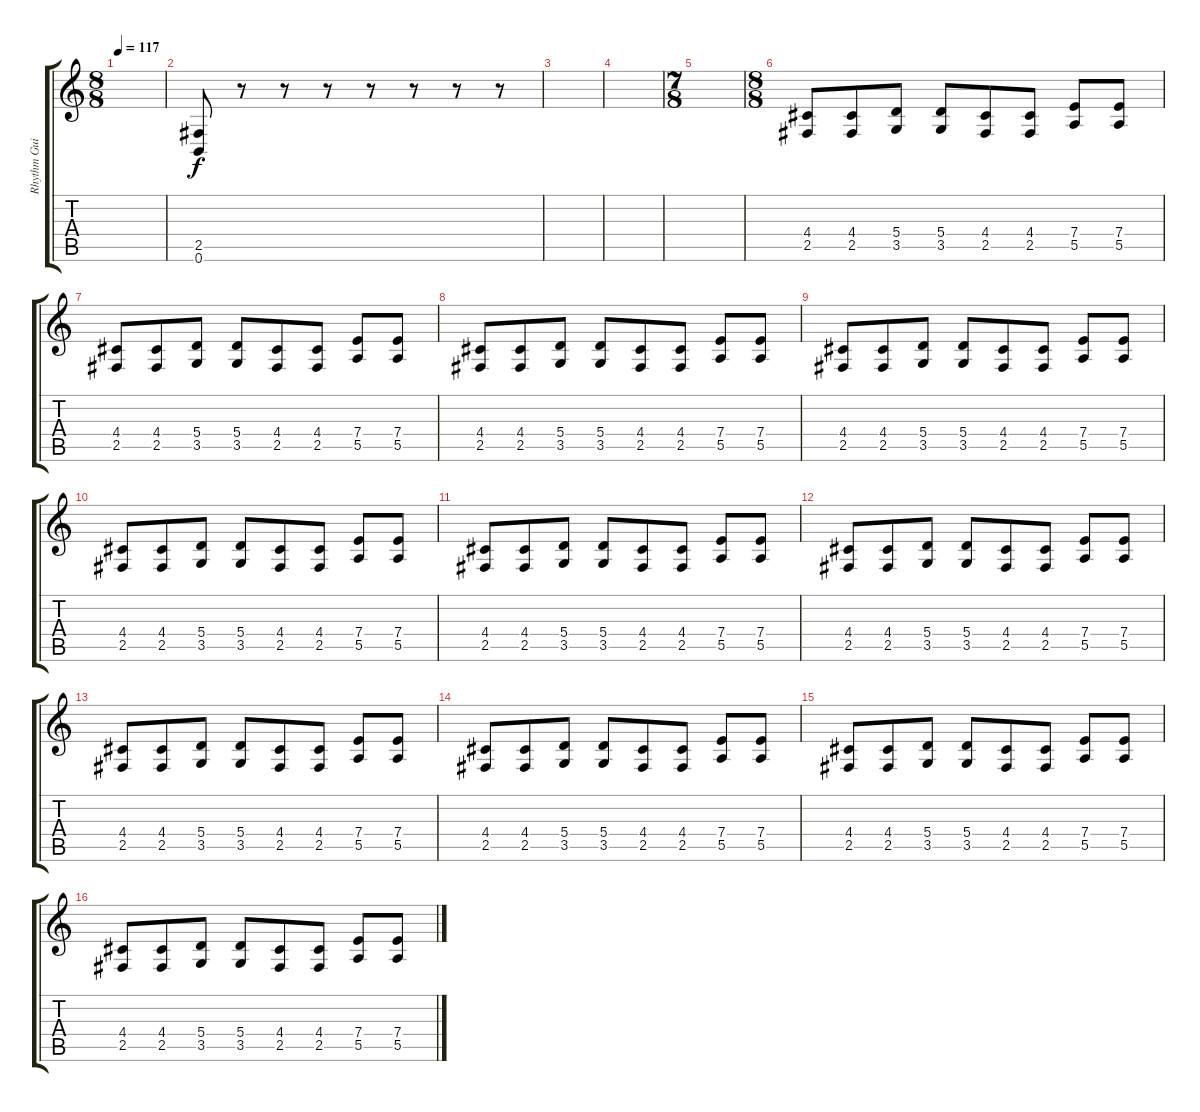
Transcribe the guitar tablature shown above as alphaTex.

\track ("Rhythm Guitar 2" "Rhythm Gui") {instrument distortionguitar}
\staff {score tabs}
\tuning (B3 Gb3 D3 A2 E2 B1) {hide}
\ts (8 8)
\tempo 117
\clef g2
\ks c
|
(2.5 0.6).8 r.8 r.8 r.8 r.8 r.8 r.8 r.8 |
|
|
\ts (7 8)
|
\ts (8 8)
(4.4 2.5).8 (4.4 2.5).8 (5.4 3.5).8 (5.4 3.5).8 (4.4 2.5).8 (4.4 2.5).8 (7.4 5.5).8 (7.4 5.5).8 |
(4.4 2.5).8 (4.4 2.5).8 (5.4 3.5).8 (5.4 3.5).8 (4.4 2.5).8 (4.4 2.5).8 (7.4 5.5).8 (7.4 5.5).8 |
(4.4 2.5).8 (4.4 2.5).8 (5.4 3.5).8 (5.4 3.5).8 (4.4 2.5).8 (4.4 2.5).8 (7.4 5.5).8 (7.4 5.5).8 |
(4.4 2.5).8 (4.4 2.5).8 (5.4 3.5).8 (5.4 3.5).8 (4.4 2.5).8 (4.4 2.5).8 (7.4 5.5).8 (7.4 5.5).8 |
(4.4 2.5).8 (4.4 2.5).8 (5.4 3.5).8 (5.4 3.5).8 (4.4 2.5).8 (4.4 2.5).8 (7.4 5.5).8 (7.4 5.5).8 |
(4.4 2.5).8 (4.4 2.5).8 (5.4 3.5).8 (5.4 3.5).8 (4.4 2.5).8 (4.4 2.5).8 (7.4 5.5).8 (7.4 5.5).8 |
(4.4 2.5).8 (4.4 2.5).8 (5.4 3.5).8 (5.4 3.5).8 (4.4 2.5).8 (4.4 2.5).8 (7.4 5.5).8 (7.4 5.5).8 |
(4.4 2.5).8 (4.4 2.5).8 (5.4 3.5).8 (5.4 3.5).8 (4.4 2.5).8 (4.4 2.5).8 (7.4 5.5).8 (7.4 5.5).8 |
(4.4 2.5).8 (4.4 2.5).8 (5.4 3.5).8 (5.4 3.5).8 (4.4 2.5).8 (4.4 2.5).8 (7.4 5.5).8 (7.4 5.5).8 |
(4.4 2.5).8 (4.4 2.5).8 (5.4 3.5).8 (5.4 3.5).8 (4.4 2.5).8 (4.4 2.5).8 (7.4 5.5).8 (7.4 5.5).8 |
(4.4 2.5).8 (4.4 2.5).8 (5.4 3.5).8 (5.4 3.5).8 (4.4 2.5).8 (4.4 2.5).8 (7.4 5.5).8 (7.4 5.5).8
